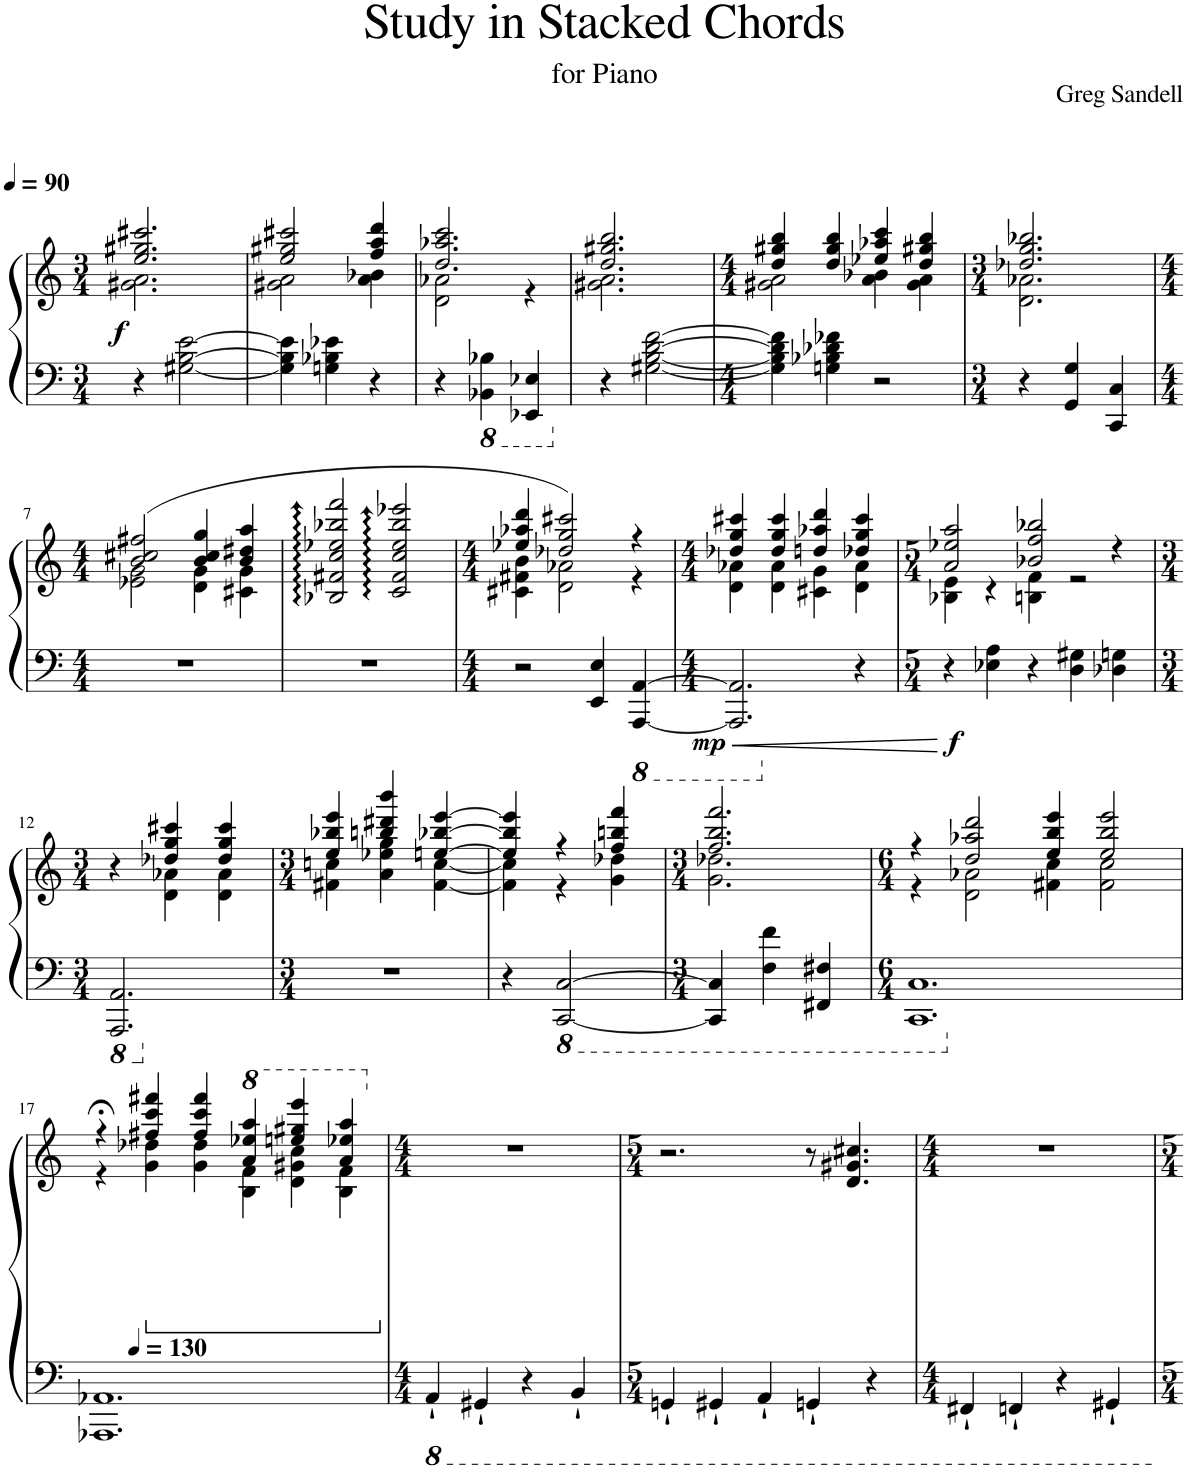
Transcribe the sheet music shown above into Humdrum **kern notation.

**kern	**kern	**dynam
*part1	*part1	*part1
*staff2	*staff1	*staff1/2
*I"Piano	*	*
*I'Pno.	*	*
*clefF4	*clefG2	*
*k[]	*k[]	*
*M3/4	*M3/4	*
*MM90	*MM90	*
=1	=1	=1
*	*^	*
!	!	!	!LO:DY:b
4r	2.ee/ 2.gg#X/ 2.ccc#X/	2.g#X\ 2.a\	f
[2G#X\ [2B\ [2e\	.	.	.
=2	=2	=2	=2
4G#\] 4B\] 4e\]	2ee/ 2gg#X/ 2ccc#X/	2g#X\ 2a\	.
4Gn\ 4B-X\ 4e-X\	.	.	.
4r	4ff/ 4aa/ 4ddd/	4a\ 4b-X\	.
=3	=3	=3	=3
4r	2.dd/ 2.aa-X/ 2.ccc/	2d\ 2a-X\	.
*8ba	*	*	*
4BBB-X\ 4BB-X\	.	.	.
4EEE-X/ 4EE-X/	.	4r	.
=4	=4	=4	=4
*X8ba	*	*	*
4r	2.dd/ 2.gg#X/ 2.bb/	2.g#X\ 2.a\	.
[2G#X\ [2B\ [2d\ [2f\	.	.	.
=5	=5	=5	=5
*M4/4	*M4/4	*	*
4G#\] 4B\] 4d\] 4f\]	4dd/ 4gg#X/ 4bb/	2g#X\ 2a\	.
4Gn\ 4B-X\ 4d-X\ 4f-X\	4dd/ 4gg#/ 4bb/	.	.
2r	4ee-X/ 4aa-X/ 4ccc/	4a\ 4b-X\	.
.	4dd/ 4gg#X/ 4bb/	4g#\ 4a\	.
=6	=6	=6	=6
*M3/4	*M3/4	*	*
4r	2.dd-X/ 2.gg/ 2.bb-X/	2.d\ 2.a-X\	.
4GG/ 4G/	.	.	.
4CC/ 4C/	.	.	.
!!LO:LB:g=z	!!
=7	=7	=7	=7
*M4/4	*M4/4	*	*
1r	(2b/ 2cc#X/ 2ff#X/	2e-X\ 2g\	.
.	4b/ 4cc#/ 4gg/	4d\ 4g\	.
.	4b/ 4dd#X/ 4aa/	4c#X\ 4g\	.
*	*v	*v	*
=8	=8	=8
1r	2B-X/: 2f#X/: 2cc/: 2ee-X/: 2bb-X/: 2fff/:	.
.	2c/: 2f#/: 2cc/: 2ee-/: 2bb-/: 2eee-X/:	.
=9	=9	=9
*M4/4	*M4/4	*
*	*^	*
2r	4ee-X/ 4aa-X/ 4ddd/	4c#X\ 4f#X\ 4b\	.
.	2dd-X/ 2gg/ 2ccc#X/)	2d\ 2a-X\	.
4EE/ 4E/	.	.	.
*8ba	*	*	*
[4AAAA/ [4AAA/	4r	4r	.
=10	=10	=10	=10
*M4/4	*M4/4	*	*
!	!	!	!LO:DY:b=2
2.AAAA/] 2.AAA/]	4dd-X/ 4gg/ 4ccc#X/	4d\ 4a-X\	mp
.	4dd-/ 4gg/ 4ccc#/	4d\ 4a-\	.
.	4ddn/ 4aa-X/ 4ddd/	4c#X\ 4g\	.
*X8ba	*	*	*
4r	4dd-X/ 4gg/ 4ccc#/	4d\ 4a-\	.
=11	=11	=11	=11
*M5/4	*M5/4	*	*
!	!	!	!LO:DY:b=2
4r	2a/ 2ee-X/ 2aa/	4B-X\ 4e\	f
4E-X\ 4A\	.	4r	.
4r	2b-X/ 2ff/ 2bb-X/	4Bn\ 4f\	.
4D\ 4G#X\	.	2r	.
4D-X\ 4Gn\	4r	.	.
!!LO:LB:g=z	!!
=12	=12	=12	=12
*M3/4	*M3/4	*	*
*8ba	*	*	*
2.AAAA/ 2.AAA/	4r	4ryy	.
.	4dd-X/ 4gg/ 4ccc#X/	4d\ 4a-X\	.
.	4dd-/ 4gg/ 4ccc#/	4d\ 4a-\	.
=13	=13	=13	=13
*M3/4	*M3/4	*	*
*X8ba	*	*	*
2.r	4ee/ 4bb-X/ 4eee/	4f#X\ 4ccn\	.
.	4bbn/ 4ddd#X/ 4bbb/	4a\ 4ee-X\ 4gg\	.
.	[4een/ [4bb-X/ [4eee/	[4f#\ [4cc\	.
=14	=14	=14	=14
4r	4ee/] 4bb-/] 4eee/]	4f#\] 4cc\]	.
*8ba	*	*	*
[2CCC/ [2CC/	4r	4r	.
.	4ff/ 4bbn/ 4fff/	4g\ 4dd-X\	.
=15	=15	=15	=15
*M3/4	*M3/4	*	*
4CCC/] 4CC/]	2.ff/ 2.bb/ 2.fff/	2.g\ 2.dd-X\	.
4FF\ 4F\	.	.	.
4FFF#X/ 4FF#X/	.	.	.
=16	=16	=16	=16
*M6/4	*M6/4	*	*
1.CCC 1.CC	4r	4r	.
.	2dd/ 2aa-X/ 2ddd/	2d\ 2a-X\	.
.	4ee/ 4bb/ 4eee/	4f#X\ 4cc\	.
.	2ee/ 2bb/ 2eee/	2f#\ 2cc\	.
!!LO:LB:g=z	!!
=17	=17	=17	=17
*X8ba	*	*	*
1.AAA-X 1.AA-X	4r;<	4r	.
*	*ped	*	*
*	*MM130	*	*
.	4ff#X/ 4ccc/ 4fff#X/	4g\ 4dd-X\	.
.	4ff#/ 4ccc/ 4fff#/	4g\ 4dd-\	.
*	*8va	*	*
.	4aa/ 4eee-X/ 4aaa/	4b\ 4ff\	.
.	4eeen/ 4ggg#X/ 4eeee/	4dd\ 4gg#X\ 4ccc\	.
.	4aa/ 4eee-X/ 4aaa/	4b\ 4ff\	.
*	*v	*v	*
=18	=18	=18
*M4/4	*M4/4	*
*	*Xped	*
*	*X8va	*
4AAA`/	1r	.
4GGG#X`/	.	.
4r	.	.
4BBB`/	.	.
=19	=19	=19
*M5/4	*M5/4	*
4GGGn`/	2.r	.
4GGG#X`/	.	.
4AAA`/	.	.
4GGGn`/	8r	.
.	4.d/ 4.g#X/ 4.cc#X/	.
4r	.	.
=20	=20	=20
*M4/4	*M4/4	*
4FFF#X`/	1r	.
4FFFn`/	.	.
4r	.	.
4GGG#X`/	.	.
=	=	=
*-	*-	*-
